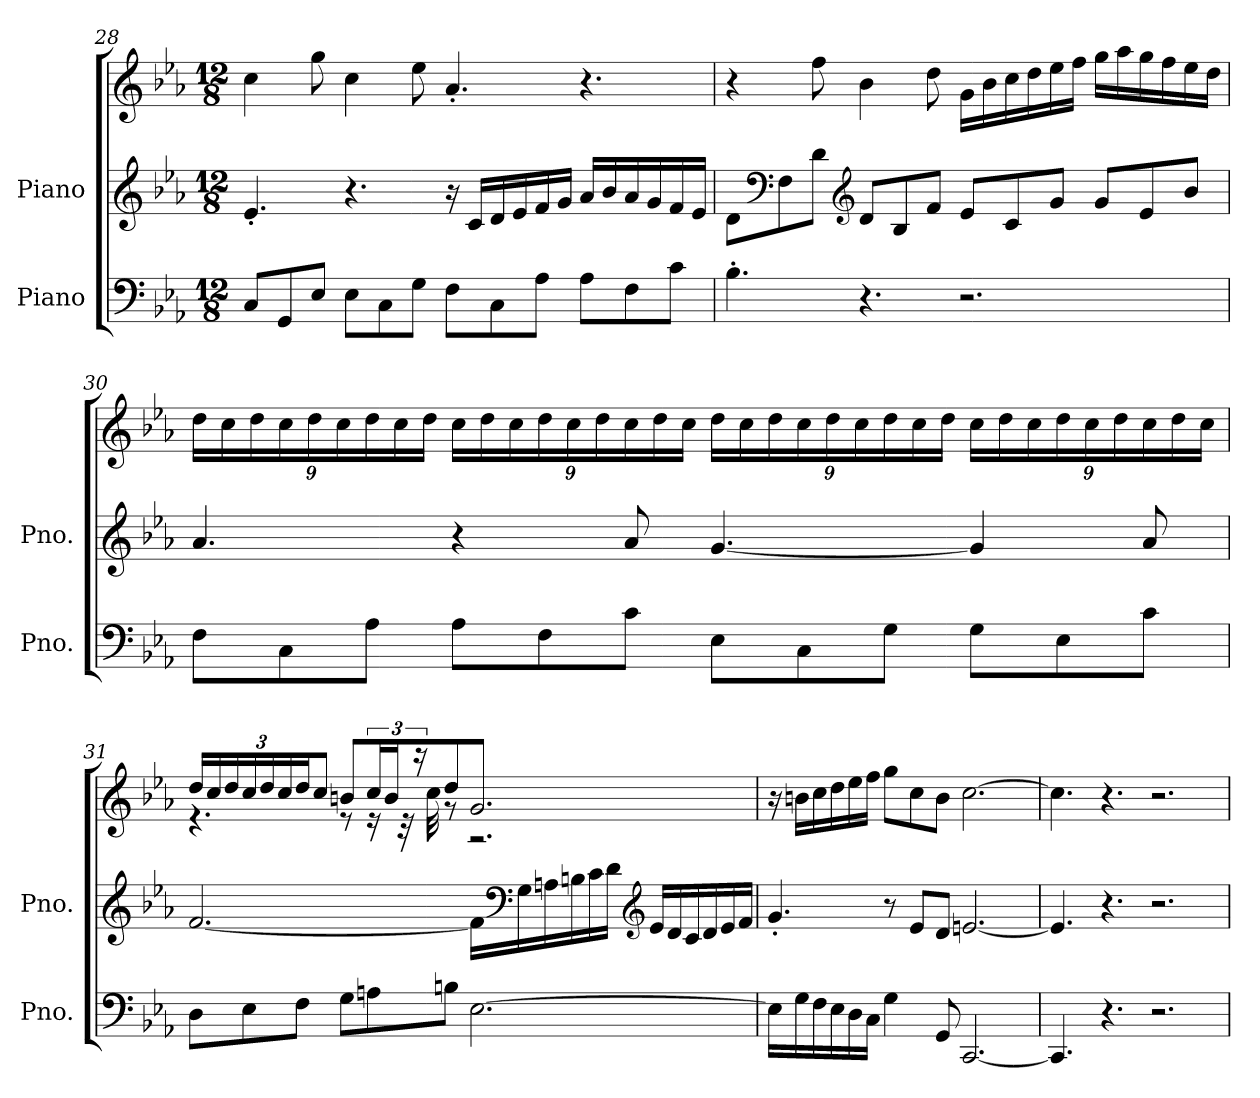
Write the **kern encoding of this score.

**kern	**kern	**kern
*part2	*part1	*part1
*staff3	*staff2	*staff1
*I"Piano	*I"Piano	*
*I'Pno.	*I'Pno.	*
*clefF4	*clefG2	*clefG2
*k[b-e-a-]	*k[b-e-a-]	*k[b-e-a-]
*M12/8	*M12/8	*M12/8
=28	=28	=28
8C/L	4.e-'/	4cc\
8GG/	.	.
8E-/J	.	8gg\
8E-\L	4.r	4cc\
8C\	.	.
8G\J	.	8ee-\
8F\L	16r	4.a-'/
.	16c/LL	.
8C\	16d/	.
.	16e-/	.
8A-\J	16f/	.
.	16g/JJ	.
8A-\L	16a-/LL	4.r
.	16b-/	.
8F\	16a-/	.
.	16g/	.
8c\J	16f/	.
.	16e-/JJ	.
!!LO:LB:g=z
=29	=29	=29
4.B-'\	8d\L	4r
*	*clefF4	*
.	8F\	.
.	8d\J	8ff\
*	*clefG2	*
4.r	8d/L	4b-\
.	8B-/	.
.	8f/J	8dd\
2.r	8e-/L	16g\LL
.	.	16b-\
.	8c/	16cc\
.	.	16dd\
.	8g/J	16ee-\
.	.	16ff\JJ
.	8g/L	16gg\LL
.	.	16aa-\
.	8e-/	16gg\
.	.	16ff\
.	8b-/J	16ee-\
.	.	16dd\JJ
!!LO:PB:g=z
=30	=30	=30
*	*	*Xbrackettup
8F\L	4.a-/	24dd\LL
.	.	24cc\
.	.	24dd\
8C\	.	24cc\
.	.	24dd\
.	.	24cc\
8A-\J	.	24dd\
.	.	24cc\
.	.	24dd\JJ
8A-\L	4r	24cc\LL
.	.	24dd\
.	.	24cc\
8F\	.	24dd\
.	.	24cc\
.	.	24dd\
8c\J	8a-/	24cc\
.	.	24dd\
.	.	24cc\JJ
8E-\L	[4.g/	24dd\LL
.	.	24cc\
.	.	24dd\
8C\	.	24cc\
.	.	24dd\
.	.	24cc\
8G\J	.	24dd\
.	.	24cc\
.	.	24dd\JJ
8G\L	4g/]	24cc\LL
.	.	24dd\
.	.	24cc\
8E-\	.	24dd\
.	.	24cc\
.	.	24dd\
8c\J	8a-/	24cc\
.	.	24dd\
.	.	24cc\JJ
!!LO:LB:g=z
=31	=31	=31
*	*	*^
8D\L	[2.f/	24dd/LL	4.r
.	.	24cc/	.
.	.	24dd/	.
8E-\	.	24cc/	.
.	.	24dd/	.
.	.	24cc/	.
8F\J	.	24dd/J	.
.	.	12cc/J	.
8G\L	.	8bn/L	8r
*	*	*brackettup	*
8An\	.	24cc/L	16r
.	.	24b/JJ	.
.	.	.	32r
.	.	24r	.
.	.	.	32cc\
8Bn\J	.	8dd/	8r
[2.E-\	16f\LL]	2.g/	2.r
*	*clefF4	*	*
.	16G\	.	.
.	16An\	.	.
.	16Bn\	.	.
.	16c\	.	.
.	16d\JJ	.	.
*	*clefG2	*	*
.	16e-/LL	.	.
.	16d/	.	.
.	16c/	.	.
.	16d/	.	.
.	16e-/	.	.
.	16f/JJ	.	.
*	*	*v	*v
!!LO:LB:g=z
=32	=32	=32
*	*	*MM127
16E-\LL]	4.g'/	16r
16G\	.	16bn\LL
16F\	.	16cc\
16E-\	.	16dd\
16D\	.	16ee-\
16C\JJ	.	16ff\JJ
4G\	8r	8gg\L
.	8e-/L	8cc\
8GG/	8d/J	8b\J
[2.CC/	[2.en/	[2.cc\
=33	=33	=33
4.CC/]	4.e/]	4.cc\]
4.r	4.r	4.r
2.r	2.r	2.r
=	=	=
*-	*-	*-
